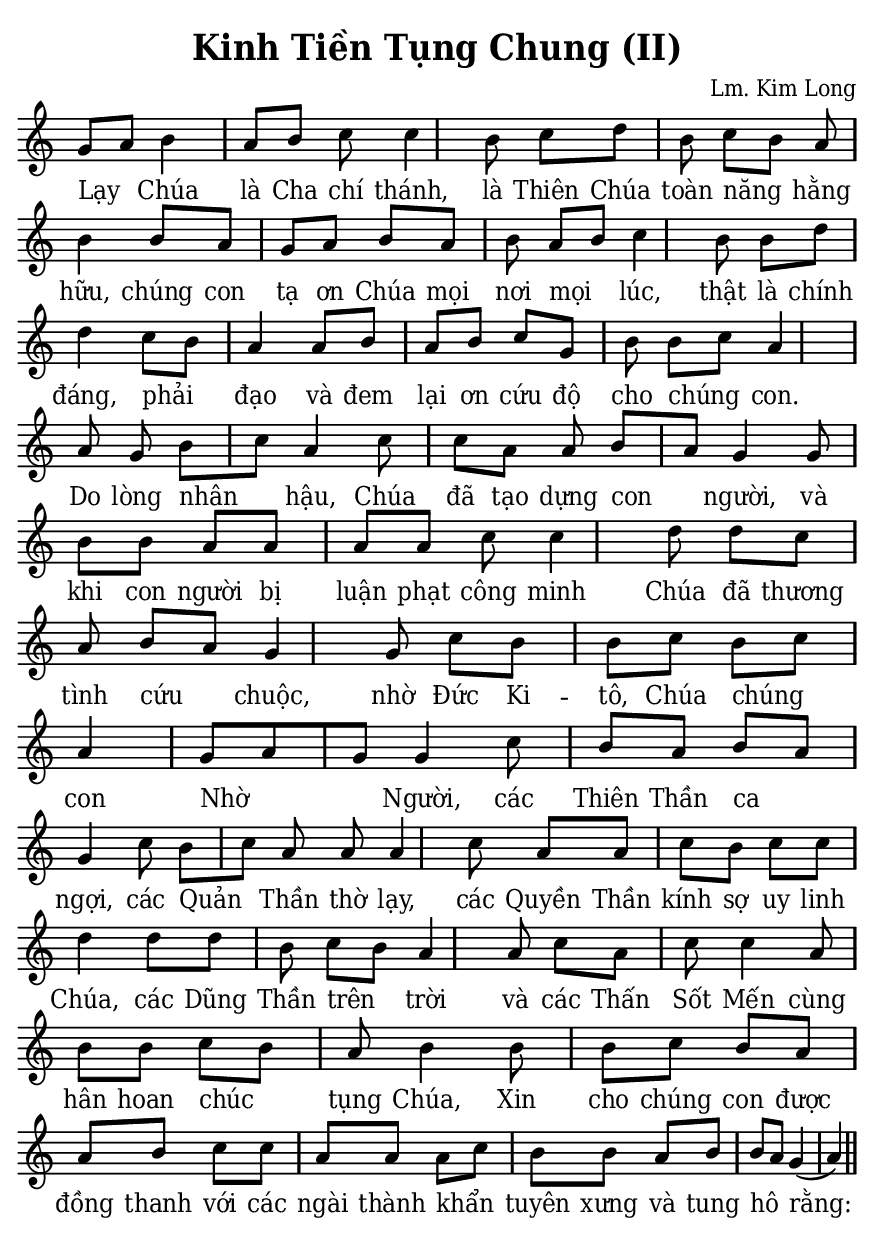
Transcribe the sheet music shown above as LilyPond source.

% Cài đặt chung\
\version "2.22.1"
\include "english.ly"
\include "gregorian.ly"

\header {
  title = "Kinh Tiền Tụng Chung (II)"
  composer = "Lm. Kim Long"
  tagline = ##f
}

% Nhạc phiên khúc
nhacPhienKhucSop = \relative c'' {
  g8 \hide ([a]) b4 a8 b c c4 b8 c d b c \hide ([b]) a b4
  b8 a g a b a b a \hide ([b]) c4 b8 b d d4 c8 \hide ([b])
  a4 a8 b a b c g b b \hide ([c]) a4 \bar "|" a8 g b \hide ([c]) a4
  c8 c a a b \hide ([a]) g4 g8 b b a a a a c
  c4 d8 d c a b \hide ([a]) g4 g8 c b b c b \hide ([c]) a4 \bar "|"
  g8 \hide ([a g]) g4 c8 b a b \hide ([a]) g4 c8 b \hide ([c]) a a a4 c8 a
  a c b c c d4 d8 d b c \hide ([b]) a4 a8 c
  a c c4 a8 b b c \hide ([b]) a b4 b8 b c b a
  a b c c a a a \hide ([c]) b b a b b \hide ([a]) g4 (a) \bar "||"
}

% Lời phiên khúc
loiPhienKhucSop = \lyrics {
  Lạy Chúa là Cha chí thánh, là Thiên Chúa toàn năng hằng hữu,
  chúng con tạ ơn Chúa mọi nơi mọi lúc, thật là chính đáng,
  phải đạo và đem lại ơn cứu độ cho chúng con.
  Do lòng nhân hậu, Chúa đã tạo dựng con người,
  và khi con người bị luận phạt công minh
  Chúa đã thương tình cứu chuộc, nhờ Đức Ki -- tô, Chúa chúng con
  Nhờ Người, các Thiên Thần ca ngợi, các Quản Thần thờ lạy,
  các Quyền Thần kính sợ uy linh Chúa, các Dũng Thần trên trời
  và các Thấn Sốt Mến cùng hân hoan chúc tụng Chúa,
  Xin cho chúng con được đồng thanh với các ngài thành khẩn tuyên xưng
  và tung hô rằng:
}

% Dàn trang
\paper {
  #(set-paper-size "a5")
  top-margin = 3\mm
  bottom-margin = 3\mm
  left-margin = 3\mm
  right-margin = 3\mm
  #(define fonts
	 (make-pango-font-tree "Deja Vu Serif Condensed"
	 		       "Deja Vu Serif Condensed"
			       "Deja Vu Serif Condensed"
			       (/ 20 20)))
  print-page-number = ##f
  page-count = 1
}

TongNhip = {
  \key c \major \time 2/4
  \set Timing.beamExceptions = #'()
  \set Timing.baseMoment = #(ly:make-moment 1/4)
}

\score {
  \new ChoirStaff <<
    \new Staff \with {
      \remove "Time_signature_engraver"
    }
    <<
      \new Voice = "beSop" {
        \clef treble \TongNhip \nhacPhienKhucSop
      }
      \new Lyrics \lyricsto beSop \loiPhienKhucSop
    >>
  >>
  \layout {
    \override Lyrics.LyricSpace.minimum-distance = #1
    \override LyricHyphen.minimum-distance = #2
    \override Score.BarNumber.break-visibility = ##(#f #f #f)
    \override Score.SpacingSpanner.uniform-stretching = ##t
    \override Score.SpacingSpanner.packed-spacing = ##f
    \set Score.defaultBarType = ""
    \set Score.barAlways = ##t
    ragged-last = ##f
  } 
}
